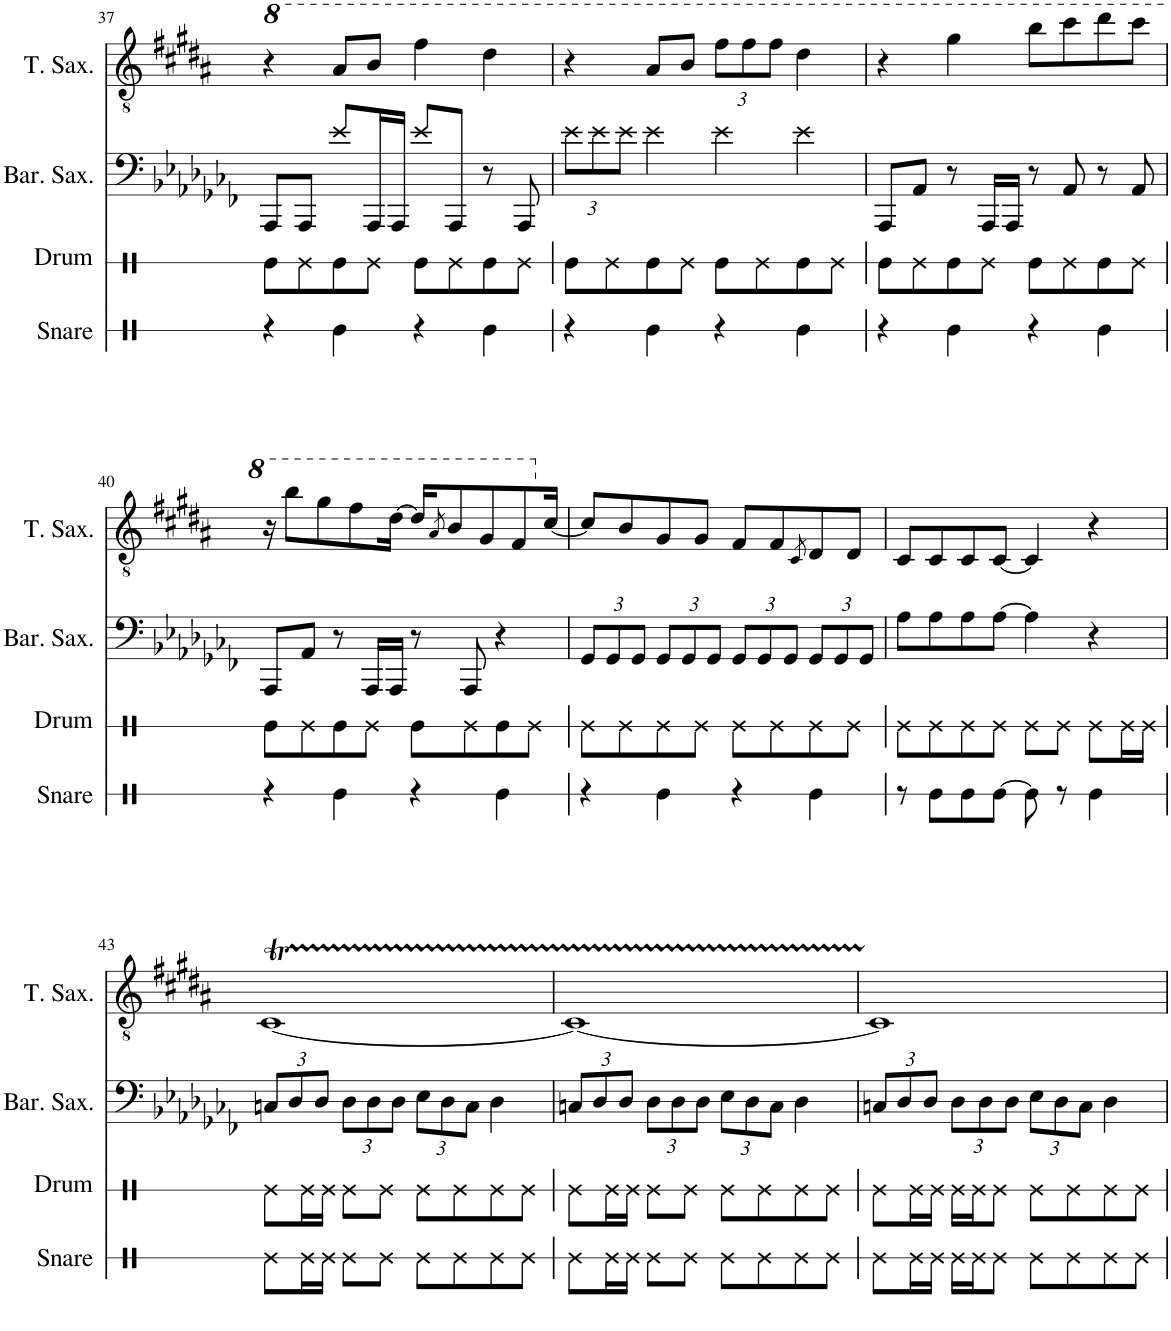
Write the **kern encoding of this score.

**kern	**kern
*part2	*part1
*staff2	*staff1
*I"Bari Sax	*I"Ten Sax
*I'Bar. Sax.	*I'T. Sax.
!!LO:PB:g=z
*clefF4	*clefGv2
*ITrd12c21	*ITrd8c14
*k[b-e-a-d-g-c-f-]	*k[f#c#g#d#a#]
*M4/4	*M4/4
*	*8va
=37	=37
8AAA-/L	4r
8AAA-/J	.
8e-/L	8a#/L
16AAA-/L	8b/J
16AAA-/JJ	.
8e-/L	4ff#\
8AAA-/J	.
8r	4dd#\
8AAA-/	.
=38	=38
*Xbrackettup	*
12e-\L	4r
12e-\	.
12e-\J	.
4e-\	8a#/L
.	8b/J
*	*Xbrackettup
4e-\	12ff#\L
.	12ff#\
.	12ff#\J
4e-\	4dd#\
=39	=39
8AAA-/L	4r
8AA-/J	.
8r	4gg#\
16AAA-/LL	.
16AAA-/JJ	.
8r	8bb\L
8AA-/	8ccc#\
8r	8ddd#\
8AA-/	8ccc#\J
!!LO:LB:g=z
=40	=40
8AAA-/L	16r
.	8bb\L
8AA-/J	.
.	8gg#\
8r	.
.	8ff#\
16AAA-/LL	.
16AAA-/JJ	[16dd#\Jk
8r	16dd#/KL]
.	8qa#/
.	8b/
8AAA-/	.
.	8g#/
4r	.
.	8f#/
*	*X8va
.	[16c#/Jk
=41	=41
12GG-/L	8c#/L]
12GG-/	.
.	8B/
12GG-/J	.
12GG-/L	8G#/
12GG-/	.
.	8G#/J
12GG-/J	.
12GG-/L	8F#/L
12GG-/	.
.	8F#/
12GG-/J	.
.	8qC#/
12GG-/L	8D#/
12GG-/	.
.	8D#/J
12GG-/J	.
=42	=42
8A-\L	8C#/L
8A-\	8C#/
8A-\	8C#/
[8A-\J	[8C#/J
4A-\]	4C#/]
4r	4r
!!LO:LB:g=z
=43	=43
12Cn/L	[1C#T
12D-/	.
12D-/J	.
12D-\L	.
12D-\	.
12D-\J	.
12E-\L	.
12D-\	.
12C\J	.
4D-\	.
=44	=44
12Cn/L	1C#_
12D-/	.
12D-/J	.
12D-\L	.
12D-\	.
12D-\J	.
12E-\L	.
12D-\	.
12C\J	.
4D-\	.
=45	=45
12Cn/L	1C#]
12D-/	.
12D-/J	.
12D-\L	.
12D-\	.
12D-\J	.
12E-\L	.
12D-\	.
12C\J	.
4D-\	.
=	=
*-	*-
